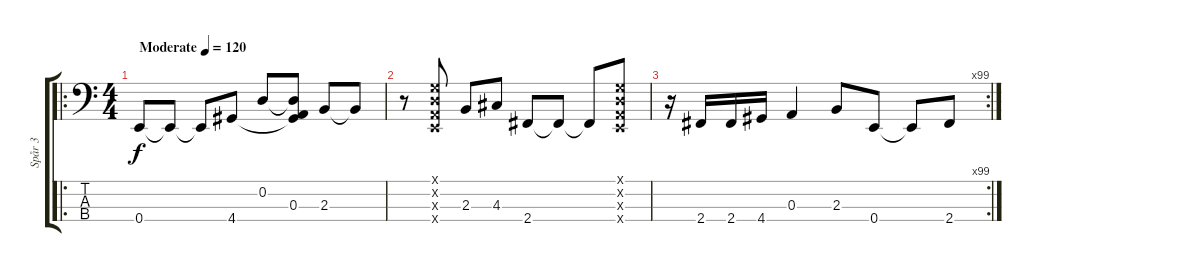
\track ("Spår 3" "Spår 3") {instrument electricbasspick}
\staff {score tabs}
\tuning (G2 D2 A1 E1) {hide}
\ro
\ts (4 4)
\tempo (120 "Moderate")
\clef f4
\ks c
0.4.8{dy f instrument electricbasspick} 0.4{t}.8 0.4{t}.8 4.4.8 0.2.8 (0.2{t} 0.3 4.4{t}).8 2.3.8 2.3{t}.8 |
r.8 (0.1{x} 0.2{x} 0.3{x} 0.4{x}).8 2.3.8 4.3.8 2.4.8 2.4{t}.8 2.4{t}.8 (0.1{x} 0.2{x} 0.3{x} 0.4{x}).8 |
\rc 99
r.16 2.4.16 2.4.16 4.4.16 0.3.4 2.3.8 0.4.8 0.4{t}.8 2.4.8
